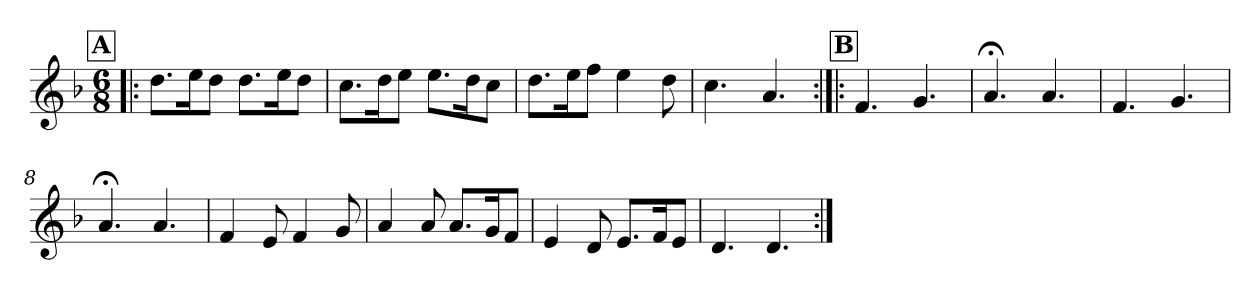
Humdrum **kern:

**kern
*part1
*staff1
*clefG2
*k[b-]
*d:
*M6/8
*MM168
!!LO:REH:place=s1:a:B:fs=14:t=A
=1!|:
8.dd\L
16ee\K
8dd\J
8.dd\L
16ee\K
8dd\J
=2
8.cc\L
16dd\K
8ee\J
8.ee\L
16dd\K
8cc\J
=3
8.dd\L
16ee\K
8ff\J
4ee\
8dd\
=4
4.cc\
4.a/
!!LO:REH:place=s1:a:B:fs=14:t=B
=5:|!|:
4.f/
4.g/
=6
4.a;</
4.a/
=7
4.f/
4.g/
=8
4.a;</
4.a/
!!LO:LB:g=z
=9
4f/
8e/
4f/
8g/
=10
4a/
8a/
8.a/L
16g/K
8f/J
=11
4e/
8d/
8.e/L
16f/K
8e/J
=12
4.d/
4.d/
=:|!
*-
